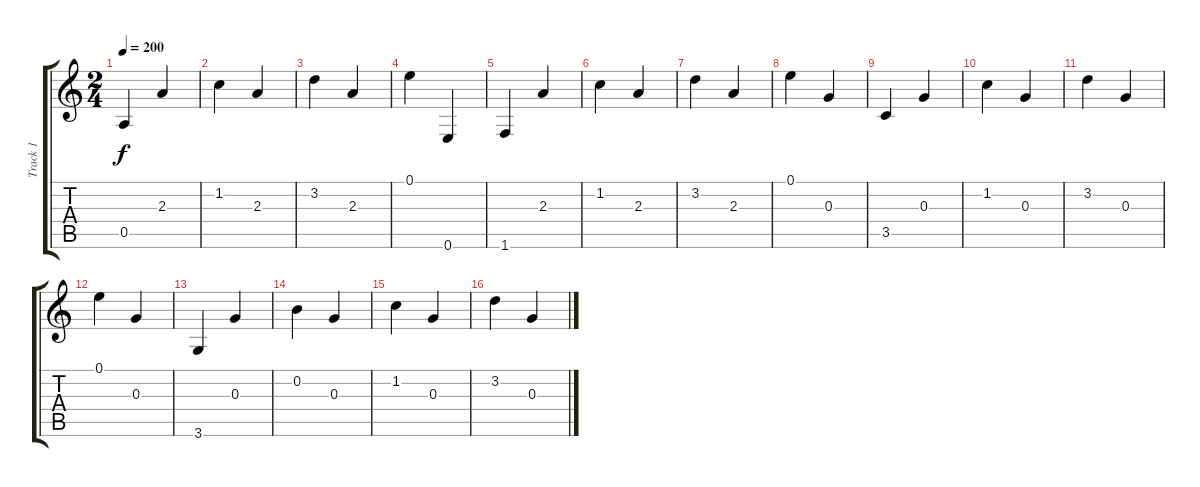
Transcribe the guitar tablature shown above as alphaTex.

\track ("Track 1" "Track 1") {instrument acousticguitarsteel}
\staff {score tabs}
\tuning (E4 B3 G3 D3 A2 E2) {hide}
\ts (2 4)
\tempo 200
\clef g2
\ks c
0.5.4{dy f} 2.3.4 |
1.2.4 2.3.4 |
3.2.4 2.3.4 |
0.1.4 0.6.4 |
1.6.4 2.3.4 |
1.2.4 2.3.4 |
3.2.4 2.3.4 |
0.1.4 0.3.4 |
3.5.4 0.3.4 |
1.2.4 0.3.4 |
3.2.4 0.3.4 |
0.1.4 0.3.4 |
3.6.4 0.3.4 |
0.2.4 0.3.4 |
1.2.4 0.3.4 |
3.2.4 0.3.4
